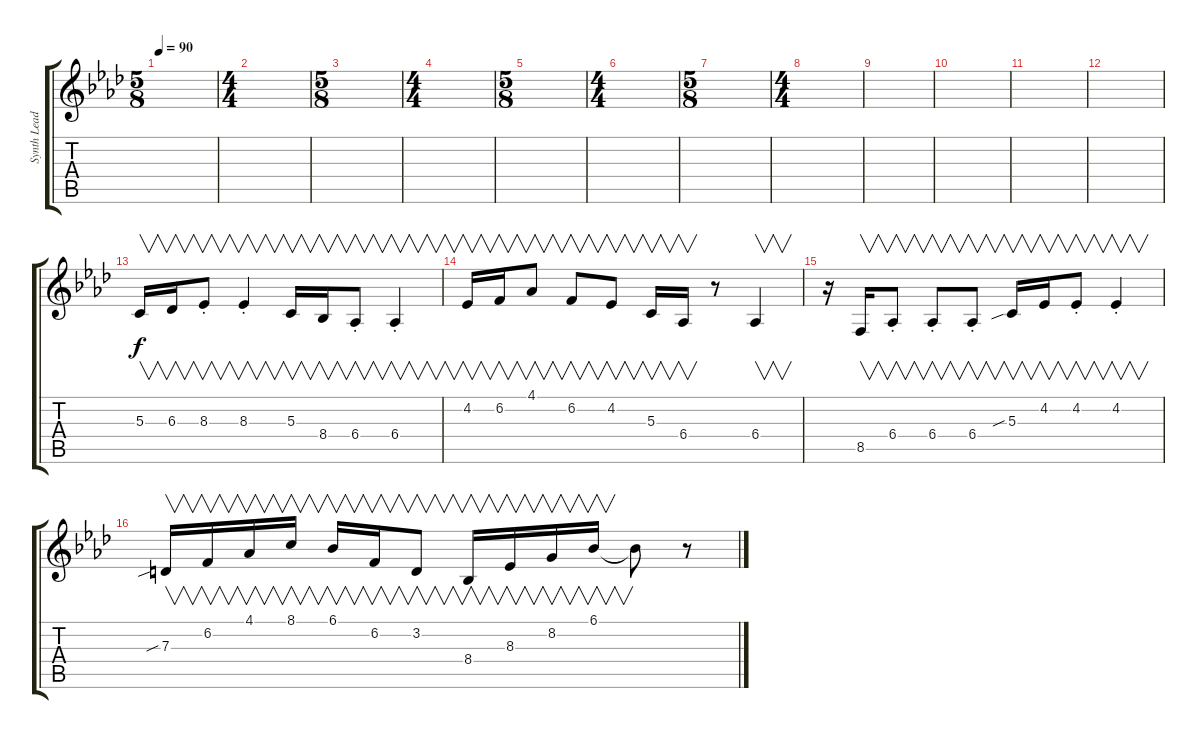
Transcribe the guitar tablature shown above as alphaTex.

\track ("Synth Lead" "Synth Lead") {instrument lead1square}
\staff {score tabs}
\tuning (E4 B3 G3 D3 A2 E2) {hide}
\ts (5 8)
\tempo 90
\clef g2
\ks ab
|
\ts (4 4)
|
\ts (5 8)
|
\ts (4 4)
|
\ts (5 8)
|
\ts (4 4)
|
\ts (5 8)
|
\ts (4 4)
|
|
|
|
|
5.3.16{v instrument lead8bassandlead} 6.3.16{v} 8.3{st}.8{v} 8.3{st}.4{v} 5.3.16{v} 8.4.16{v} 6.4{st}.8{v} 6.4{st}.4{v} |
4.2.16{v} 6.2.16{v} 4.1.8{v} 6.2.8{v} 4.2.8{v} 5.3.16{v} 6.4.16{v} r.8 6.4.4{v} |
r.16 8.5.16{v} 6.4{st}.8{v} 6.4{st}.8{v} 6.4{st}.8{v} 5.3{sib}.16{v} 4.2.16{v} 4.2{st}.8{v} 4.2{st}.4{v} |
7.3{sib}.16{v} 6.2.16{v} 4.1.16{v} 8.1.16{v} 6.1.16{v} 6.2.16{v} 3.2.8{v} 8.4.16{v} 8.3.16{v} 8.2.16{v} 6.1.16{v} 6.1{t}.8 r.8
